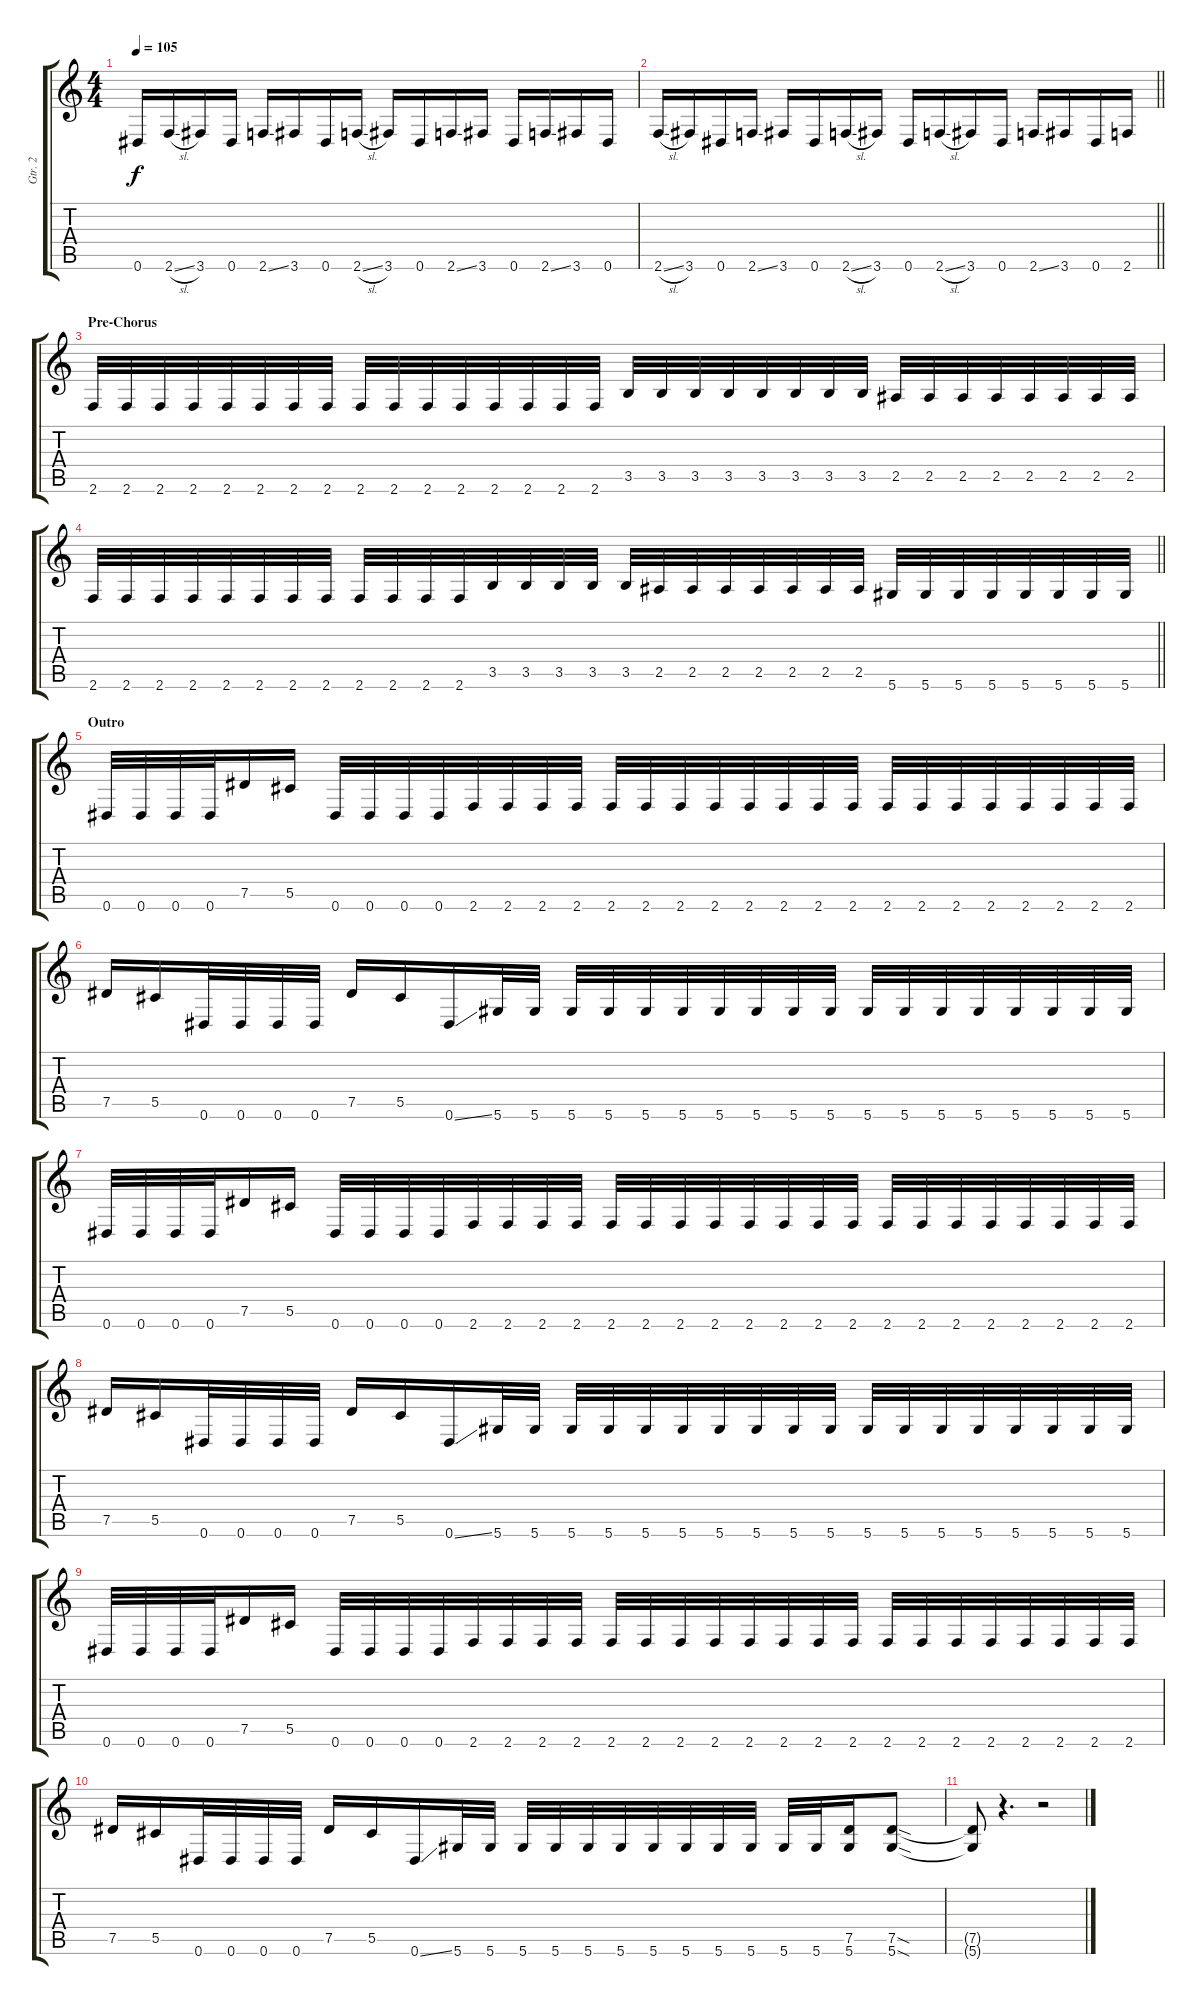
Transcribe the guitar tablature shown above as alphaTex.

\track ("Gtr. 2" "Gtr. 2") {instrument overdrivenguitar}
\staff {score tabs}
\tuning (Eb4 Bb3 Gb3 Db3 Ab2 Eb2) {hide}
\ts (4 4)
\tempo 105
\clef g2
\ks c
0.6.16{dy f} 2.6{sl}.16 3.6.16 0.6.16 2.6{ss}.16 3.6.16 0.6.16 2.6{sl}.16 3.6.16 0.6.16 2.6{ss}.16 3.6.16 0.6.16 2.6{ss}.16 3.6.16 0.6.16 |
\barLineRight lightlight
2.6{sl}.16 3.6.16 0.6.16 2.6{ss}.16 3.6.16 0.6.16 2.6{sl}.16 3.6.16 0.6.16 2.6{sl}.16 3.6.16 0.6.16 2.6{ss}.16 3.6.16 0.6.16 2.6.16 |
\section ("" "Pre-Chorus")
2.6.32 2.6.32 2.6.32 2.6.32 2.6.32 2.6.32 2.6.32 2.6.32 2.6.32 2.6.32 2.6.32 2.6.32 2.6.32 2.6.32 2.6.32 2.6.32 3.5.32 3.5.32 3.5.32 3.5.32 3.5.32 3.5.32 3.5.32 3.5.32 2.5.32 2.5.32 2.5.32 2.5.32 2.5.32 2.5.32 2.5.32 2.5.32 |
\barLineRight lightlight
2.6.32 2.6.32 2.6.32 2.6.32 2.6.32 2.6.32 2.6.32 2.6.32 2.6.32 2.6.32 2.6.32 2.6.32 3.5.32 3.5.32 3.5.32 3.5.32 3.5.32 2.5.32 2.5.32 2.5.32 2.5.32 2.5.32 2.5.32 2.5.32 5.6.32 5.6.32 5.6.32 5.6.32 5.6.32 5.6.32 5.6.32 5.6.32 |
\section ("" "Outro")
0.6.32 0.6.32 0.6.32 0.6.32 7.5.16 5.5.16 0.6.32 0.6.32 0.6.32 0.6.32 2.6.32 2.6.32 2.6.32 2.6.32 2.6.32 2.6.32 2.6.32 2.6.32 2.6.32 2.6.32 2.6.32 2.6.32 2.6.32 2.6.32 2.6.32 2.6.32 2.6.32 2.6.32 2.6.32 2.6.32 |
7.5.16 5.5.16 0.6.32 0.6.32 0.6.32 0.6.32 7.5.16 5.5.16 0.6{ss}.16 5.6.32 5.6.32 5.6.32 5.6.32 5.6.32 5.6.32 5.6.32 5.6.32 5.6.32 5.6.32 5.6.32 5.6.32 5.6.32 5.6.32 5.6.32 5.6.32 5.6.32 5.6.32 |
0.6.32 0.6.32 0.6.32 0.6.32 7.5.16 5.5.16 0.6.32 0.6.32 0.6.32 0.6.32 2.6.32 2.6.32 2.6.32 2.6.32 2.6.32 2.6.32 2.6.32 2.6.32 2.6.32 2.6.32 2.6.32 2.6.32 2.6.32 2.6.32 2.6.32 2.6.32 2.6.32 2.6.32 2.6.32 2.6.32 |
7.5.16 5.5.16 0.6.32 0.6.32 0.6.32 0.6.32 7.5.16 5.5.16 0.6{ss}.16 5.6.32 5.6.32 5.6.32 5.6.32 5.6.32 5.6.32 5.6.32 5.6.32 5.6.32 5.6.32 5.6.32 5.6.32 5.6.32 5.6.32 5.6.32 5.6.32 5.6.32 5.6.32 |
0.6.32 0.6.32 0.6.32 0.6.32 7.5.16 5.5.16 0.6.32 0.6.32 0.6.32 0.6.32 2.6.32 2.6.32 2.6.32 2.6.32 2.6.32 2.6.32 2.6.32 2.6.32 2.6.32 2.6.32 2.6.32 2.6.32 2.6.32 2.6.32 2.6.32 2.6.32 2.6.32 2.6.32 2.6.32 2.6.32 |
7.5.16 5.5.16 0.6.32 0.6.32 0.6.32 0.6.32 7.5.16 5.5.16 0.6{ss}.16 5.6.32 5.6.32 5.6.32 5.6.32 5.6.32 5.6.32 5.6.32 5.6.32 5.6.32 5.6.32 5.6.32 5.6.32 (7.5 5.6).16 (7.5{sod} 5.6{sod}).8 |
(7.5{t} 5.6{t}).8 r.4{d} r.2
